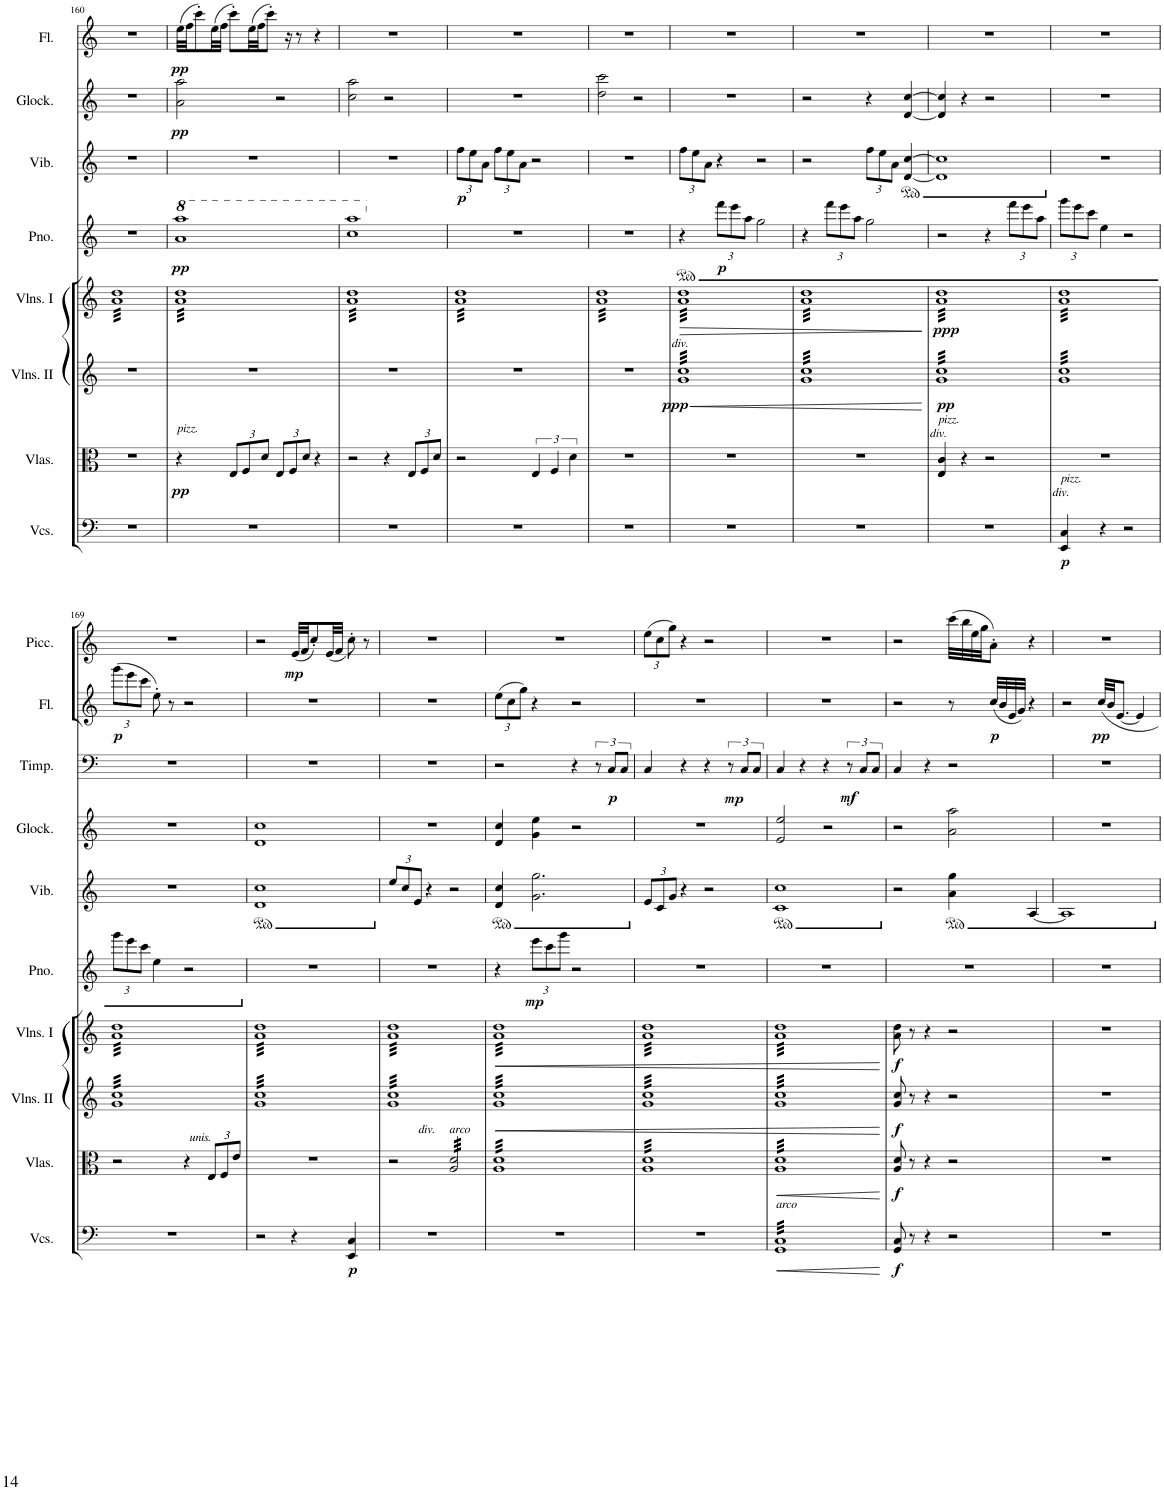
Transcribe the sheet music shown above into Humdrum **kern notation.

**kern	**dynam	**kern	**dynam	**kern	**dynam	**kern	**dynam	**kern	**dynam	**kern	**dynam	**kern	**dynam	**kern	**dynam	**kern	**dynam	**kern	**dynam
*part10	*part10	*part9	*part9	*part8	*part8	*part7	*part7	*part6	*part6	*part5	*part5	*part4	*part4	*part3	*part3	*part2	*part2	*part1	*part1
*staff10	*staff10	*staff9	*staff9	*staff8	*staff8	*staff7	*staff7	*staff6	*staff6	*staff5	*staff5	*staff4	*staff4	*staff3	*staff3	*staff2	*staff2	*staff1	*staff1
*I"Cellos	*	*I"Violas	*	*I"Violins II	*	*I"Violins I	*	*I"Piano	*	*I"Vibraphone	*	*I"Glockenspiel	*	*I"Timpani	*	*I"2 Flute	*	*I"Piccolo	*
*	*	*I'Vlas.	*	*I'Vlns. II	*	*I'Vlns. I	*	*I'Pno.	*	*I'Vib.	*	*I'Glock.	*	*I'Timp.	*	*I'Fl.	*	*I'Picc.	*
!!LO:PB:g=z
*clefF4	*	*clefC3	*	*clefG2	*	*clefG2	*	*clefG2	*	*clefG2	*	*clefG2	*	*clefF4	*	*clefG2	*	*clefG2	*
*	*	*	*	*	*	*	*	*	*	*	*	*Trd-14c-24	*	*	*	*	*	*Trd-7c-12	*
*k[]	*	*k[]	*	*k[]	*	*k[]	*	*k[]	*	*k[]	*	*k[]	*	*k[]	*	*k[]	*	*k[]	*
*M4/4	*	*M4/4	*	*M4/4	*	*M4/4	*	*M4/4	*	*M4/4	*	*M4/4	*	*M4/4	*	*M4/4	*	*M4/4	*
=160	=160	=160	=160	=160	=160	=160	=160	=160	=160	=160	=160	=160	=160	=160	=160	=160	=160	=160	=160
*	*	*	*	*	*	*tremolo	*	*	*	*	*	*	*	*	*	*	*	*	*
1r	.	1r	.	1r	.	32a 32ddLLL	.	1r	.	1r	.	1r	.	1r	.	1r	.	1r	.
.	.	.	.	.	.	32a 32dd	.	.	.	.	.	.	.	.	.	.	.	.	.
.	.	.	.	.	.	32a 32dd	.	.	.	.	.	.	.	.	.	.	.	.	.
.	.	.	.	.	.	32a 32dd	.	.	.	.	.	.	.	.	.	.	.	.	.
.	.	.	.	.	.	32a 32dd	.	.	.	.	.	.	.	.	.	.	.	.	.
.	.	.	.	.	.	32a 32dd	.	.	.	.	.	.	.	.	.	.	.	.	.
.	.	.	.	.	.	32a 32dd	.	.	.	.	.	.	.	.	.	.	.	.	.
.	.	.	.	.	.	32a 32dd	.	.	.	.	.	.	.	.	.	.	.	.	.
.	.	.	.	.	.	32a 32dd	.	.	.	.	.	.	.	.	.	.	.	.	.
.	.	.	.	.	.	32a 32dd	.	.	.	.	.	.	.	.	.	.	.	.	.
.	.	.	.	.	.	32a 32dd	.	.	.	.	.	.	.	.	.	.	.	.	.
.	.	.	.	.	.	32a 32dd	.	.	.	.	.	.	.	.	.	.	.	.	.
.	.	.	.	.	.	32a 32dd	.	.	.	.	.	.	.	.	.	.	.	.	.
.	.	.	.	.	.	32a 32dd	.	.	.	.	.	.	.	.	.	.	.	.	.
.	.	.	.	.	.	32a 32dd	.	.	.	.	.	.	.	.	.	.	.	.	.
.	.	.	.	.	.	32a 32dd	.	.	.	.	.	.	.	.	.	.	.	.	.
.	.	.	.	.	.	32a 32dd	.	.	.	.	.	.	.	.	.	.	.	.	.
.	.	.	.	.	.	32a 32dd	.	.	.	.	.	.	.	.	.	.	.	.	.
.	.	.	.	.	.	32a 32dd	.	.	.	.	.	.	.	.	.	.	.	.	.
.	.	.	.	.	.	32a 32dd	.	.	.	.	.	.	.	.	.	.	.	.	.
.	.	.	.	.	.	32a 32dd	.	.	.	.	.	.	.	.	.	.	.	.	.
.	.	.	.	.	.	32a 32dd	.	.	.	.	.	.	.	.	.	.	.	.	.
.	.	.	.	.	.	32a 32dd	.	.	.	.	.	.	.	.	.	.	.	.	.
.	.	.	.	.	.	32a 32dd	.	.	.	.	.	.	.	.	.	.	.	.	.
.	.	.	.	.	.	32a 32dd	.	.	.	.	.	.	.	.	.	.	.	.	.
.	.	.	.	.	.	32a 32dd	.	.	.	.	.	.	.	.	.	.	.	.	.
.	.	.	.	.	.	32a 32dd	.	.	.	.	.	.	.	.	.	.	.	.	.
.	.	.	.	.	.	32a 32dd	.	.	.	.	.	.	.	.	.	.	.	.	.
.	.	.	.	.	.	32a 32dd	.	.	.	.	.	.	.	.	.	.	.	.	.
.	.	.	.	.	.	32a 32dd	.	.	.	.	.	.	.	.	.	.	.	.	.
.	.	.	.	.	.	32a 32dd	.	.	.	.	.	.	.	.	.	.	.	.	.
.	.	.	.	.	.	32a 32ddJJJ	.	.	.	.	.	.	.	.	.	.	.	.	.
=161	=161	=161	=161	=161	=161	=161	=161	=161	=161	=161	=161	=161	=161	=161	=161	=161	=161	=161	=161
*	*	*	*	*	*	*	*	*8va	*	*	*	*	*	*	*	*	*	*	*
!	!	!LO:TX:a:i:t=pizz.	!	!	!	!	!	!	!	!	!	!	!	!	!	!	!	!	!
!	!	!	!LO:DY:b	!	!	!	!	!	!LO:DY:b	!	!	!	!LO:DY:b	!	!	!	!LO:DY:b	!	!
1r	.	4r	pp	1r	.	32a 32ddLLL	.	1aa 1aaa	pp	1r	.	2a\ 2aa\	pp	1r	.	(32ee\LLL	pp	1r	.
.	.	.	.	.	.	32a 32dd	.	.	.	.	.	.	.	.	.	32ff\JJ	.	.	.
.	.	.	.	.	.	32a 32dd	.	.	.	.	.	.	.	.	.	8ccc'\)	.	.	.
.	.	.	.	.	.	32a 32dd	.	.	.	.	.	.	.	.	.	.	.	.	.
.	.	.	.	.	.	32a 32dd	.	.	.	.	.	.	.	.	.	.	.	.	.
.	.	.	.	.	.	32a 32dd	.	.	.	.	.	.	.	.	.	.	.	.	.
.	.	.	.	.	.	32a 32dd	.	.	.	.	.	.	.	.	.	(32ee\LL	.	.	.
.	.	.	.	.	.	32a 32dd	.	.	.	.	.	.	.	.	.	32ff\JJJ	.	.	.
*	*	*Xbrackettup	*	*	*	*	*	*	*	*	*	*	*	*	*	*	*	*	*
.	.	12E/L	.	.	.	32a 32dd	.	.	.	.	.	.	.	.	.	8ccc'\L)	.	.	.
.	.	.	.	.	.	32a 32dd	.	.	.	.	.	.	.	.	.	.	.	.	.
.	.	.	.	.	.	32a 32dd	.	.	.	.	.	.	.	.	.	.	.	.	.
.	.	12F/	.	.	.	.	.	.	.	.	.	.	.	.	.	.	.	.	.
.	.	.	.	.	.	32a 32dd	.	.	.	.	.	.	.	.	.	.	.	.	.
.	.	.	.	.	.	32a 32dd	.	.	.	.	.	.	.	.	.	(32ee\LL	.	.	.
.	.	.	.	.	.	32a 32dd	.	.	.	.	.	.	.	.	.	32ff\JJ	.	.	.
.	.	12d/J	.	.	.	.	.	.	.	.	.	.	.	.	.	.	.	.	.
.	.	.	.	.	.	32a 32dd	.	.	.	.	.	.	.	.	.	8ccc'\J)	.	.	.
.	.	.	.	.	.	32a 32dd	.	.	.	.	.	.	.	.	.	.	.	.	.
.	.	12E/L	.	.	.	32a 32dd	.	.	.	.	.	2r	.	.	.	.	.	.	.
.	.	.	.	.	.	32a 32dd	.	.	.	.	.	.	.	.	.	.	.	.	.
.	.	.	.	.	.	32a 32dd	.	.	.	.	.	.	.	.	.	16r	.	.	.
.	.	12F/	.	.	.	.	.	.	.	.	.	.	.	.	.	.	.	.	.
.	.	.	.	.	.	32a 32dd	.	.	.	.	.	.	.	.	.	.	.	.	.
.	.	.	.	.	.	32a 32dd	.	.	.	.	.	.	.	.	.	8r	.	.	.
.	.	.	.	.	.	32a 32dd	.	.	.	.	.	.	.	.	.	.	.	.	.
.	.	12d/J	.	.	.	.	.	.	.	.	.	.	.	.	.	.	.	.	.
.	.	.	.	.	.	32a 32dd	.	.	.	.	.	.	.	.	.	.	.	.	.
.	.	.	.	.	.	32a 32dd	.	.	.	.	.	.	.	.	.	.	.	.	.
.	.	4r	.	.	.	32a 32dd	.	.	.	.	.	.	.	.	.	4r	.	.	.
.	.	.	.	.	.	32a 32dd	.	.	.	.	.	.	.	.	.	.	.	.	.
.	.	.	.	.	.	32a 32dd	.	.	.	.	.	.	.	.	.	.	.	.	.
.	.	.	.	.	.	32a 32dd	.	.	.	.	.	.	.	.	.	.	.	.	.
.	.	.	.	.	.	32a 32dd	.	.	.	.	.	.	.	.	.	.	.	.	.
.	.	.	.	.	.	32a 32dd	.	.	.	.	.	.	.	.	.	.	.	.	.
.	.	.	.	.	.	32a 32dd	.	.	.	.	.	.	.	.	.	.	.	.	.
.	.	.	.	.	.	32a 32ddJJJ	.	.	.	.	.	.	.	.	.	.	.	.	.
=162	=162	=162	=162	=162	=162	=162	=162	=162	=162	=162	=162	=162	=162	=162	=162	=162	=162	=162	=162
1r	.	2r	.	1r	.	32a 32ddLLL	.	1ccc 1aaa	.	1r	.	2cc\ 2aa\	.	1r	.	1r	.	1r	.
.	.	.	.	.	.	32a 32dd	.	.	.	.	.	.	.	.	.	.	.	.	.
.	.	.	.	.	.	32a 32dd	.	.	.	.	.	.	.	.	.	.	.	.	.
.	.	.	.	.	.	32a 32dd	.	.	.	.	.	.	.	.	.	.	.	.	.
.	.	.	.	.	.	32a 32dd	.	.	.	.	.	.	.	.	.	.	.	.	.
.	.	.	.	.	.	32a 32dd	.	.	.	.	.	.	.	.	.	.	.	.	.
.	.	.	.	.	.	32a 32dd	.	.	.	.	.	.	.	.	.	.	.	.	.
.	.	.	.	.	.	32a 32dd	.	.	.	.	.	.	.	.	.	.	.	.	.
.	.	.	.	.	.	32a 32dd	.	.	.	.	.	.	.	.	.	.	.	.	.
.	.	.	.	.	.	32a 32dd	.	.	.	.	.	.	.	.	.	.	.	.	.
.	.	.	.	.	.	32a 32dd	.	.	.	.	.	.	.	.	.	.	.	.	.
.	.	.	.	.	.	32a 32dd	.	.	.	.	.	.	.	.	.	.	.	.	.
.	.	.	.	.	.	32a 32dd	.	.	.	.	.	.	.	.	.	.	.	.	.
.	.	.	.	.	.	32a 32dd	.	.	.	.	.	.	.	.	.	.	.	.	.
.	.	.	.	.	.	32a 32dd	.	.	.	.	.	.	.	.	.	.	.	.	.
.	.	.	.	.	.	32a 32dd	.	.	.	.	.	.	.	.	.	.	.	.	.
.	.	4r	.	.	.	32a 32dd	.	.	.	.	.	2r	.	.	.	.	.	.	.
.	.	.	.	.	.	32a 32dd	.	.	.	.	.	.	.	.	.	.	.	.	.
.	.	.	.	.	.	32a 32dd	.	.	.	.	.	.	.	.	.	.	.	.	.
.	.	.	.	.	.	32a 32dd	.	.	.	.	.	.	.	.	.	.	.	.	.
.	.	.	.	.	.	32a 32dd	.	.	.	.	.	.	.	.	.	.	.	.	.
.	.	.	.	.	.	32a 32dd	.	.	.	.	.	.	.	.	.	.	.	.	.
.	.	.	.	.	.	32a 32dd	.	.	.	.	.	.	.	.	.	.	.	.	.
.	.	.	.	.	.	32a 32dd	.	.	.	.	.	.	.	.	.	.	.	.	.
.	.	12E/L	.	.	.	32a 32dd	.	.	.	.	.	.	.	.	.	.	.	.	.
.	.	.	.	.	.	32a 32dd	.	.	.	.	.	.	.	.	.	.	.	.	.
.	.	.	.	.	.	32a 32dd	.	.	.	.	.	.	.	.	.	.	.	.	.
.	.	12F/	.	.	.	.	.	.	.	.	.	.	.	.	.	.	.	.	.
.	.	.	.	.	.	32a 32dd	.	.	.	.	.	.	.	.	.	.	.	.	.
.	.	.	.	.	.	32a 32dd	.	.	.	.	.	.	.	.	.	.	.	.	.
.	.	.	.	.	.	32a 32dd	.	.	.	.	.	.	.	.	.	.	.	.	.
.	.	12d/J	.	.	.	.	.	.	.	.	.	.	.	.	.	.	.	.	.
.	.	.	.	.	.	32a 32dd	.	.	.	.	.	.	.	.	.	.	.	.	.
.	.	.	.	.	.	32a 32ddJJJ	.	.	.	.	.	.	.	.	.	.	.	.	.
=163	=163	=163	=163	=163	=163	=163	=163	=163	=163	=163	=163	=163	=163	=163	=163	=163	=163	=163	=163
*	*	*	*	*	*	*	*	*X8va	*	*	*	*	*	*	*	*	*	*	*
*	*	*	*	*	*	*	*	*	*	*Xbrackettup	*	*	*	*	*	*	*	*	*
!	!	!	!	!	!	!	!	!	!	!	!LO:DY:b	!	!	!	!	!	!	!	!
1r	.	2r	.	1r	.	32a 32ddLLL	.	1r	.	12ff\L	p	1r	.	1r	.	1r	.	1r	.
.	.	.	.	.	.	32a 32dd	.	.	.	.	.	.	.	.	.	.	.	.	.
.	.	.	.	.	.	32a 32dd	.	.	.	.	.	.	.	.	.	.	.	.	.
.	.	.	.	.	.	.	.	.	.	12ee\	.	.	.	.	.	.	.	.	.
.	.	.	.	.	.	32a 32dd	.	.	.	.	.	.	.	.	.	.	.	.	.
.	.	.	.	.	.	32a 32dd	.	.	.	.	.	.	.	.	.	.	.	.	.
.	.	.	.	.	.	32a 32dd	.	.	.	.	.	.	.	.	.	.	.	.	.
.	.	.	.	.	.	.	.	.	.	12a\J	.	.	.	.	.	.	.	.	.
.	.	.	.	.	.	32a 32dd	.	.	.	.	.	.	.	.	.	.	.	.	.
.	.	.	.	.	.	32a 32dd	.	.	.	.	.	.	.	.	.	.	.	.	.
.	.	.	.	.	.	32a 32dd	.	.	.	12ff\L	.	.	.	.	.	.	.	.	.
.	.	.	.	.	.	32a 32dd	.	.	.	.	.	.	.	.	.	.	.	.	.
.	.	.	.	.	.	32a 32dd	.	.	.	.	.	.	.	.	.	.	.	.	.
.	.	.	.	.	.	.	.	.	.	12ee\	.	.	.	.	.	.	.	.	.
.	.	.	.	.	.	32a 32dd	.	.	.	.	.	.	.	.	.	.	.	.	.
.	.	.	.	.	.	32a 32dd	.	.	.	.	.	.	.	.	.	.	.	.	.
.	.	.	.	.	.	32a 32dd	.	.	.	.	.	.	.	.	.	.	.	.	.
.	.	.	.	.	.	.	.	.	.	12a\J	.	.	.	.	.	.	.	.	.
.	.	.	.	.	.	32a 32dd	.	.	.	.	.	.	.	.	.	.	.	.	.
.	.	.	.	.	.	32a 32dd	.	.	.	.	.	.	.	.	.	.	.	.	.
*	*	*brackettup	*	*	*	*	*	*	*	*	*	*	*	*	*	*	*	*	*
.	.	6E/	.	.	.	32a 32dd	.	.	.	2r	.	.	.	.	.	.	.	.	.
.	.	.	.	.	.	32a 32dd	.	.	.	.	.	.	.	.	.	.	.	.	.
.	.	.	.	.	.	32a 32dd	.	.	.	.	.	.	.	.	.	.	.	.	.
.	.	.	.	.	.	32a 32dd	.	.	.	.	.	.	.	.	.	.	.	.	.
.	.	.	.	.	.	32a 32dd	.	.	.	.	.	.	.	.	.	.	.	.	.
.	.	.	.	.	.	32a 32dd	.	.	.	.	.	.	.	.	.	.	.	.	.
.	.	6F/	.	.	.	.	.	.	.	.	.	.	.	.	.	.	.	.	.
.	.	.	.	.	.	32a 32dd	.	.	.	.	.	.	.	.	.	.	.	.	.
.	.	.	.	.	.	32a 32dd	.	.	.	.	.	.	.	.	.	.	.	.	.
.	.	.	.	.	.	32a 32dd	.	.	.	.	.	.	.	.	.	.	.	.	.
.	.	.	.	.	.	32a 32dd	.	.	.	.	.	.	.	.	.	.	.	.	.
.	.	.	.	.	.	32a 32dd	.	.	.	.	.	.	.	.	.	.	.	.	.
.	.	6d\	.	.	.	.	.	.	.	.	.	.	.	.	.	.	.	.	.
.	.	.	.	.	.	32a 32dd	.	.	.	.	.	.	.	.	.	.	.	.	.
.	.	.	.	.	.	32a 32dd	.	.	.	.	.	.	.	.	.	.	.	.	.
.	.	.	.	.	.	32a 32dd	.	.	.	.	.	.	.	.	.	.	.	.	.
.	.	.	.	.	.	32a 32dd	.	.	.	.	.	.	.	.	.	.	.	.	.
.	.	.	.	.	.	32a 32ddJJJ	.	.	.	.	.	.	.	.	.	.	.	.	.
=164	=164	=164	=164	=164	=164	=164	=164	=164	=164	=164	=164	=164	=164	=164	=164	=164	=164	=164	=164
1r	.	1r	.	1r	.	32a 32ddLLL	.	1r	.	1r	.	2dd\ 2ccc\	.	1r	.	1r	.	1r	.
.	.	.	.	.	.	32a 32dd	.	.	.	.	.	.	.	.	.	.	.	.	.
.	.	.	.	.	.	32a 32dd	.	.	.	.	.	.	.	.	.	.	.	.	.
.	.	.	.	.	.	32a 32dd	.	.	.	.	.	.	.	.	.	.	.	.	.
.	.	.	.	.	.	32a 32dd	.	.	.	.	.	.	.	.	.	.	.	.	.
.	.	.	.	.	.	32a 32dd	.	.	.	.	.	.	.	.	.	.	.	.	.
.	.	.	.	.	.	32a 32dd	.	.	.	.	.	.	.	.	.	.	.	.	.
.	.	.	.	.	.	32a 32dd	.	.	.	.	.	.	.	.	.	.	.	.	.
.	.	.	.	.	.	32a 32dd	.	.	.	.	.	.	.	.	.	.	.	.	.
.	.	.	.	.	.	32a 32dd	.	.	.	.	.	.	.	.	.	.	.	.	.
.	.	.	.	.	.	32a 32dd	.	.	.	.	.	.	.	.	.	.	.	.	.
.	.	.	.	.	.	32a 32dd	.	.	.	.	.	.	.	.	.	.	.	.	.
.	.	.	.	.	.	32a 32dd	.	.	.	.	.	.	.	.	.	.	.	.	.
.	.	.	.	.	.	32a 32dd	.	.	.	.	.	.	.	.	.	.	.	.	.
.	.	.	.	.	.	32a 32dd	.	.	.	.	.	.	.	.	.	.	.	.	.
.	.	.	.	.	.	32a 32dd	.	.	.	.	.	.	.	.	.	.	.	.	.
.	.	.	.	.	.	32a 32dd	.	.	.	.	.	2r	.	.	.	.	.	.	.
.	.	.	.	.	.	32a 32dd	.	.	.	.	.	.	.	.	.	.	.	.	.
.	.	.	.	.	.	32a 32dd	.	.	.	.	.	.	.	.	.	.	.	.	.
.	.	.	.	.	.	32a 32dd	.	.	.	.	.	.	.	.	.	.	.	.	.
.	.	.	.	.	.	32a 32dd	.	.	.	.	.	.	.	.	.	.	.	.	.
.	.	.	.	.	.	32a 32dd	.	.	.	.	.	.	.	.	.	.	.	.	.
.	.	.	.	.	.	32a 32dd	.	.	.	.	.	.	.	.	.	.	.	.	.
.	.	.	.	.	.	32a 32dd	.	.	.	.	.	.	.	.	.	.	.	.	.
.	.	.	.	.	.	32a 32dd	.	.	.	.	.	.	.	.	.	.	.	.	.
.	.	.	.	.	.	32a 32dd	.	.	.	.	.	.	.	.	.	.	.	.	.
.	.	.	.	.	.	32a 32dd	.	.	.	.	.	.	.	.	.	.	.	.	.
.	.	.	.	.	.	32a 32dd	.	.	.	.	.	.	.	.	.	.	.	.	.
.	.	.	.	.	.	32a 32dd	.	.	.	.	.	.	.	.	.	.	.	.	.
.	.	.	.	.	.	32a 32dd	.	.	.	.	.	.	.	.	.	.	.	.	.
.	.	.	.	.	.	32a 32dd	.	.	.	.	.	.	.	.	.	.	.	.	.
.	.	.	.	.	.	32a 32ddJJJ	.	.	.	.	.	.	.	.	.	.	.	.	.
=165	=165	=165	=165	=165	=165	=165	=165	=165	=165	=165	=165	=165	=165	=165	=165	=165	=165	=165	=165
!	!	!	!	!	!LO:HP:b	!	!LO:HP:b	!	!	!	!	!	!	!	!	!	!	!	!
*	*	*	*	*	*	*	*	*ped	*	*	*	*	*	*	*	*	*	*	*
!	!	!	!	!LO:TX:a:i:t=div.	!	!	!	!	!	!	!	!	!	!	!	!	!	!	!
!	!	!	!	!	!LO:DY:n=1:b	!	!	!	!	!	!	!	!	!	!	!	!	!	!
*	*	*	*	*tremolo	*	*	*	*	*	*	*	*	*	*	*	*	*	*	*
1r	.	1r	.	32g 32ccLLL	< ppp	32a 32ddLLL	>	4r	.	12ff\L	.	1r	.	1r	.	1r	.	1r	.
.	.	.	.	32g 32cc	.	32a 32dd	.	.	.	.	.	.	.	.	.	.	.	.	.
.	.	.	.	32g 32cc	.	32a 32dd	.	.	.	.	.	.	.	.	.	.	.	.	.
.	.	.	.	.	.	.	.	.	.	12ee\	.	.	.	.	.	.	.	.	.
.	.	.	.	32g 32cc	.	32a 32dd	.	.	.	.	.	.	.	.	.	.	.	.	.
.	.	.	.	32g 32cc	.	32a 32dd	.	.	.	.	.	.	.	.	.	.	.	.	.
.	.	.	.	32g 32cc	.	32a 32dd	.	.	.	.	.	.	.	.	.	.	.	.	.
.	.	.	.	.	.	.	.	.	.	12a\J	.	.	.	.	.	.	.	.	.
.	.	.	.	32g 32cc	.	32a 32dd	.	.	.	.	.	.	.	.	.	.	.	.	.
.	.	.	.	32g 32cc	.	32a 32dd	.	.	.	.	.	.	.	.	.	.	.	.	.
*	*	*	*	*	*	*	*	*Xbrackettup	*	*	*	*	*	*	*	*	*	*	*
!	!	!	!	!	!	!	!	!	!LO:DY:b	!	!	!	!	!	!	!	!	!	!
.	.	.	.	32g 32cc	.	32a 32dd	.	12fff\L	p	4r	.	.	.	.	.	.	.	.	.
.	.	.	.	32g 32cc	.	32a 32dd	.	.	.	.	.	.	.	.	.	.	.	.	.
.	.	.	.	32g 32cc	.	32a 32dd	.	.	.	.	.	.	.	.	.	.	.	.	.
.	.	.	.	.	.	.	.	12eee\	.	.	.	.	.	.	.	.	.	.	.
.	.	.	.	32g 32cc	.	32a 32dd	.	.	.	.	.	.	.	.	.	.	.	.	.
.	.	.	.	32g 32cc	.	32a 32dd	.	.	.	.	.	.	.	.	.	.	.	.	.
.	.	.	.	32g 32cc	.	32a 32dd	.	.	.	.	.	.	.	.	.	.	.	.	.
.	.	.	.	.	.	.	.	12aa\J	.	.	.	.	.	.	.	.	.	.	.
.	.	.	.	32g 32cc	.	32a 32dd	.	.	.	.	.	.	.	.	.	.	.	.	.
.	.	.	.	32g 32cc	.	32a 32dd	.	.	.	.	.	.	.	.	.	.	.	.	.
.	.	.	.	32g 32cc	.	32a 32dd	.	2gg\	.	2r	.	.	.	.	.	.	.	.	.
.	.	.	.	32g 32cc	.	32a 32dd	.	.	.	.	.	.	.	.	.	.	.	.	.
.	.	.	.	32g 32cc	.	32a 32dd	.	.	.	.	.	.	.	.	.	.	.	.	.
.	.	.	.	32g 32cc	.	32a 32dd	.	.	.	.	.	.	.	.	.	.	.	.	.
.	.	.	.	32g 32cc	.	32a 32dd	.	.	.	.	.	.	.	.	.	.	.	.	.
.	.	.	.	32g 32cc	.	32a 32dd	.	.	.	.	.	.	.	.	.	.	.	.	.
.	.	.	.	32g 32cc	.	32a 32dd	.	.	.	.	.	.	.	.	.	.	.	.	.
.	.	.	.	32g 32cc	.	32a 32dd	.	.	.	.	.	.	.	.	.	.	.	.	.
.	.	.	.	32g 32cc	.	32a 32dd	.	.	.	.	.	.	.	.	.	.	.	.	.
.	.	.	.	32g 32cc	.	32a 32dd	.	.	.	.	.	.	.	.	.	.	.	.	.
.	.	.	.	32g 32cc	.	32a 32dd	.	.	.	.	.	.	.	.	.	.	.	.	.
.	.	.	.	32g 32cc	.	32a 32dd	.	.	.	.	.	.	.	.	.	.	.	.	.
.	.	.	.	32g 32cc	.	32a 32dd	.	.	.	.	.	.	.	.	.	.	.	.	.
.	.	.	.	32g 32cc	.	32a 32dd	.	.	.	.	.	.	.	.	.	.	.	.	.
.	.	.	.	32g 32cc	.	32a 32dd	.	.	.	.	.	.	.	.	.	.	.	.	.
.	.	.	.	32g 32ccJJJ	.	32a 32ddJJJ	.	.	.	.	.	.	.	.	.	.	.	.	.
=166	=166	=166	=166	=166	=166	=166	=166	=166	=166	=166	=166	=166	=166	=166	=166	=166	=166	=166	=166
1r	.	1r	.	32g 32ccLLL	.	32a 32ddLLL	.	4r	.	2r	.	2r	.	1r	.	1r	.	1r	.
.	.	.	.	32g 32cc	.	32a 32dd	.	.	.	.	.	.	.	.	.	.	.	.	.
.	.	.	.	32g 32cc	.	32a 32dd	.	.	.	.	.	.	.	.	.	.	.	.	.
.	.	.	.	32g 32cc	.	32a 32dd	.	.	.	.	.	.	.	.	.	.	.	.	.
.	.	.	.	32g 32cc	.	32a 32dd	.	.	.	.	.	.	.	.	.	.	.	.	.
.	.	.	.	32g 32cc	.	32a 32dd	.	.	.	.	.	.	.	.	.	.	.	.	.
.	.	.	.	32g 32cc	.	32a 32dd	.	.	.	.	.	.	.	.	.	.	.	.	.
.	.	.	.	32g 32cc	.	32a 32dd	.	.	.	.	.	.	.	.	.	.	.	.	.
.	.	.	.	32g 32cc	.	32a 32dd	.	12fff\L	.	.	.	.	.	.	.	.	.	.	.
.	.	.	.	32g 32cc	.	32a 32dd	.	.	.	.	.	.	.	.	.	.	.	.	.
.	.	.	.	32g 32cc	.	32a 32dd	.	.	.	.	.	.	.	.	.	.	.	.	.
.	.	.	.	.	.	.	.	12eee\	.	.	.	.	.	.	.	.	.	.	.
.	.	.	.	32g 32cc	.	32a 32dd	.	.	.	.	.	.	.	.	.	.	.	.	.
.	.	.	.	32g 32cc	.	32a 32dd	.	.	.	.	.	.	.	.	.	.	.	.	.
.	.	.	.	32g 32cc	.	32a 32dd	.	.	.	.	.	.	.	.	.	.	.	.	.
.	.	.	.	.	.	.	.	12aa\J	.	.	.	.	.	.	.	.	.	.	.
.	.	.	.	32g 32cc	.	32a 32dd	.	.	.	.	.	.	.	.	.	.	.	.	.
.	.	.	.	32g 32cc	.	32a 32dd	.	.	.	.	.	.	.	.	.	.	.	.	.
.	.	.	.	32g 32cc	.	32a 32dd	.	2gg\	.	12ff\L	.	4r	.	.	.	.	.	.	.
.	.	.	.	32g 32cc	.	32a 32dd	.	.	.	.	.	.	.	.	.	.	.	.	.
.	.	.	.	32g 32cc	.	32a 32dd	.	.	.	.	.	.	.	.	.	.	.	.	.
.	.	.	.	.	.	.	.	.	.	12ee\	.	.	.	.	.	.	.	.	.
.	.	.	.	32g 32cc	.	32a 32dd	.	.	.	.	.	.	.	.	.	.	.	.	.
.	.	.	.	32g 32cc	.	32a 32dd	.	.	.	.	.	.	.	.	.	.	.	.	.
.	.	.	.	32g 32cc	.	32a 32dd	.	.	.	.	.	.	.	.	.	.	.	.	.
.	.	.	.	.	.	.	.	.	.	12a\J	.	.	.	.	.	.	.	.	.
.	.	.	.	32g 32cc	.	32a 32dd	.	.	.	.	.	.	.	.	.	.	.	.	.
.	.	.	.	32g 32cc	.	32a 32dd	.	.	.	.	.	.	.	.	.	.	.	.	.
*	*	*	*	*	*	*	*	*	*	*ped	*	*	*	*	*	*	*	*	*
.	.	.	.	32g 32cc	.	32a 32dd	.	.	.	[4d/ [4cc/	.	[4d/ [4cc/	.	.	.	.	.	.	.
.	.	.	.	32g 32cc	.	32a 32dd	.	.	.	.	.	.	.	.	.	.	.	.	.
.	.	.	.	32g 32cc	.	32a 32dd	.	.	.	.	.	.	.	.	.	.	.	.	.
.	.	.	.	32g 32cc	.	32a 32dd	.	.	.	.	.	.	.	.	.	.	.	.	.
.	.	.	.	32g 32cc	.	32a 32dd	.	.	.	.	.	.	.	.	.	.	.	.	.
.	.	.	.	32g 32cc	.	32a 32dd	.	.	.	.	.	.	.	.	.	.	.	.	.
.	.	.	.	32g 32cc	.	32a 32dd	.	.	.	.	.	.	.	.	.	.	.	.	.
.	.	.	.	32g 32ccJJJ	.	32a 32ddJJJ	.	.	.	.	.	.	.	.	.	.	.	.	.
.	.	.	.	.	[	.	]	.	.	.	.	.	.	.	.	.	.	.	.
=167	=167	=167	=167	=167	=167	=167	=167	=167	=167	=167	=167	=167	=167	=167	=167	=167	=167	=167	=167
!	!	!LO:TX:a:i:t=div.	!	!	!	!	!	!	!	!	!	!	!	!	!	!	!	!	!
!	!	!LO:TX:a:i:t=pizz.	!	!	!	!	!	!	!	!	!	!	!	!	!	!	!	!	!
!	!	!	!	!	!LO:DY:b	!	!LO:DY:b	!	!	!	!	!	!	!	!	!	!	!	!
1r	.	4E/ 4c/	.	32g 32ccLLL	pp	32a 32ddLLL	ppp	2r	.	1d] 1cc]	.	4d/] 4cc/]	.	1r	.	1r	.	1r	.
.	.	.	.	32g 32cc	.	32a 32dd	.	.	.	.	.	.	.	.	.	.	.	.	.
.	.	.	.	32g 32cc	.	32a 32dd	.	.	.	.	.	.	.	.	.	.	.	.	.
.	.	.	.	32g 32cc	.	32a 32dd	.	.	.	.	.	.	.	.	.	.	.	.	.
.	.	.	.	32g 32cc	.	32a 32dd	.	.	.	.	.	.	.	.	.	.	.	.	.
.	.	.	.	32g 32cc	.	32a 32dd	.	.	.	.	.	.	.	.	.	.	.	.	.
.	.	.	.	32g 32cc	.	32a 32dd	.	.	.	.	.	.	.	.	.	.	.	.	.
.	.	.	.	32g 32cc	.	32a 32dd	.	.	.	.	.	.	.	.	.	.	.	.	.
.	.	4r	.	32g 32cc	.	32a 32dd	.	.	.	.	.	4r	.	.	.	.	.	.	.
.	.	.	.	32g 32cc	.	32a 32dd	.	.	.	.	.	.	.	.	.	.	.	.	.
.	.	.	.	32g 32cc	.	32a 32dd	.	.	.	.	.	.	.	.	.	.	.	.	.
.	.	.	.	32g 32cc	.	32a 32dd	.	.	.	.	.	.	.	.	.	.	.	.	.
.	.	.	.	32g 32cc	.	32a 32dd	.	.	.	.	.	.	.	.	.	.	.	.	.
.	.	.	.	32g 32cc	.	32a 32dd	.	.	.	.	.	.	.	.	.	.	.	.	.
.	.	.	.	32g 32cc	.	32a 32dd	.	.	.	.	.	.	.	.	.	.	.	.	.
.	.	.	.	32g 32cc	.	32a 32dd	.	.	.	.	.	.	.	.	.	.	.	.	.
.	.	2r	.	32g 32cc	.	32a 32dd	.	4r	.	.	.	2r	.	.	.	.	.	.	.
.	.	.	.	32g 32cc	.	32a 32dd	.	.	.	.	.	.	.	.	.	.	.	.	.
.	.	.	.	32g 32cc	.	32a 32dd	.	.	.	.	.	.	.	.	.	.	.	.	.
.	.	.	.	32g 32cc	.	32a 32dd	.	.	.	.	.	.	.	.	.	.	.	.	.
.	.	.	.	32g 32cc	.	32a 32dd	.	.	.	.	.	.	.	.	.	.	.	.	.
.	.	.	.	32g 32cc	.	32a 32dd	.	.	.	.	.	.	.	.	.	.	.	.	.
.	.	.	.	32g 32cc	.	32a 32dd	.	.	.	.	.	.	.	.	.	.	.	.	.
.	.	.	.	32g 32cc	.	32a 32dd	.	.	.	.	.	.	.	.	.	.	.	.	.
.	.	.	.	32g 32cc	.	32a 32dd	.	12fff\L	.	.	.	.	.	.	.	.	.	.	.
.	.	.	.	32g 32cc	.	32a 32dd	.	.	.	.	.	.	.	.	.	.	.	.	.
.	.	.	.	32g 32cc	.	32a 32dd	.	.	.	.	.	.	.	.	.	.	.	.	.
.	.	.	.	.	.	.	.	12eee\	.	.	.	.	.	.	.	.	.	.	.
.	.	.	.	32g 32cc	.	32a 32dd	.	.	.	.	.	.	.	.	.	.	.	.	.
.	.	.	.	32g 32cc	.	32a 32dd	.	.	.	.	.	.	.	.	.	.	.	.	.
.	.	.	.	32g 32cc	.	32a 32dd	.	.	.	.	.	.	.	.	.	.	.	.	.
.	.	.	.	.	.	.	.	12aa\J	.	.	.	.	.	.	.	.	.	.	.
.	.	.	.	32g 32cc	.	32a 32dd	.	.	.	.	.	.	.	.	.	.	.	.	.
.	.	.	.	32g 32ccJJJ	.	32a 32ddJJJ	.	.	.	.	.	.	.	.	.	.	.	.	.
=168	=168	=168	=168	=168	=168	=168	=168	=168	=168	=168	=168	=168	=168	=168	=168	=168	=168	=168	=168
*	*	*	*	*	*	*	*	*	*	*Xped	*	*	*	*	*	*	*	*	*
!LO:TX:a:i:t=div.	!	!	!	!	!	!	!	!	!	!	!	!	!	!	!	!	!	!	!
!LO:TX:a:i:t=pizz.	!	!	!	!	!	!	!	!	!	!	!	!	!	!	!	!	!	!	!
!	!LO:DY:b	!	!	!	!	!	!	!	!	!	!	!	!	!	!	!	!	!	!
4EE/ 4C/	p	1r	.	32g 32ccLLL	.	32a 32ddLLL	.	12ggg\L	.	1r	.	1r	.	1r	.	1r	.	1r	.
.	.	.	.	32g 32cc	.	32a 32dd	.	.	.	.	.	.	.	.	.	.	.	.	.
.	.	.	.	32g 32cc	.	32a 32dd	.	.	.	.	.	.	.	.	.	.	.	.	.
.	.	.	.	.	.	.	.	12eee\	.	.	.	.	.	.	.	.	.	.	.
.	.	.	.	32g 32cc	.	32a 32dd	.	.	.	.	.	.	.	.	.	.	.	.	.
.	.	.	.	32g 32cc	.	32a 32dd	.	.	.	.	.	.	.	.	.	.	.	.	.
.	.	.	.	32g 32cc	.	32a 32dd	.	.	.	.	.	.	.	.	.	.	.	.	.
.	.	.	.	.	.	.	.	12ccc\J	.	.	.	.	.	.	.	.	.	.	.
.	.	.	.	32g 32cc	.	32a 32dd	.	.	.	.	.	.	.	.	.	.	.	.	.
.	.	.	.	32g 32cc	.	32a 32dd	.	.	.	.	.	.	.	.	.	.	.	.	.
4r	.	.	.	32g 32cc	.	32a 32dd	.	4ee\	.	.	.	.	.	.	.	.	.	.	.
.	.	.	.	32g 32cc	.	32a 32dd	.	.	.	.	.	.	.	.	.	.	.	.	.
.	.	.	.	32g 32cc	.	32a 32dd	.	.	.	.	.	.	.	.	.	.	.	.	.
.	.	.	.	32g 32cc	.	32a 32dd	.	.	.	.	.	.	.	.	.	.	.	.	.
.	.	.	.	32g 32cc	.	32a 32dd	.	.	.	.	.	.	.	.	.	.	.	.	.
.	.	.	.	32g 32cc	.	32a 32dd	.	.	.	.	.	.	.	.	.	.	.	.	.
.	.	.	.	32g 32cc	.	32a 32dd	.	.	.	.	.	.	.	.	.	.	.	.	.
.	.	.	.	32g 32cc	.	32a 32dd	.	.	.	.	.	.	.	.	.	.	.	.	.
2r	.	.	.	32g 32cc	.	32a 32dd	.	2r	.	.	.	.	.	.	.	.	.	.	.
.	.	.	.	32g 32cc	.	32a 32dd	.	.	.	.	.	.	.	.	.	.	.	.	.
.	.	.	.	32g 32cc	.	32a 32dd	.	.	.	.	.	.	.	.	.	.	.	.	.
.	.	.	.	32g 32cc	.	32a 32dd	.	.	.	.	.	.	.	.	.	.	.	.	.
.	.	.	.	32g 32cc	.	32a 32dd	.	.	.	.	.	.	.	.	.	.	.	.	.
.	.	.	.	32g 32cc	.	32a 32dd	.	.	.	.	.	.	.	.	.	.	.	.	.
.	.	.	.	32g 32cc	.	32a 32dd	.	.	.	.	.	.	.	.	.	.	.	.	.
.	.	.	.	32g 32cc	.	32a 32dd	.	.	.	.	.	.	.	.	.	.	.	.	.
.	.	.	.	32g 32cc	.	32a 32dd	.	.	.	.	.	.	.	.	.	.	.	.	.
.	.	.	.	32g 32cc	.	32a 32dd	.	.	.	.	.	.	.	.	.	.	.	.	.
.	.	.	.	32g 32cc	.	32a 32dd	.	.	.	.	.	.	.	.	.	.	.	.	.
.	.	.	.	32g 32cc	.	32a 32dd	.	.	.	.	.	.	.	.	.	.	.	.	.
.	.	.	.	32g 32cc	.	32a 32dd	.	.	.	.	.	.	.	.	.	.	.	.	.
.	.	.	.	32g 32cc	.	32a 32dd	.	.	.	.	.	.	.	.	.	.	.	.	.
.	.	.	.	32g 32cc	.	32a 32dd	.	.	.	.	.	.	.	.	.	.	.	.	.
.	.	.	.	32g 32ccJJJ	.	32a 32ddJJJ	.	.	.	.	.	.	.	.	.	.	.	.	.
!!LO:LB:g=z
=169	=169	=169	=169	=169	=169	=169	=169	=169	=169	=169	=169	=169	=169	=169	=169	=169	=169	=169	=169
*	*	*	*	*	*	*	*	*	*	*	*	*	*	*	*	*Xbrackettup	*	*	*
!	!	!	!	!	!	!	!	!	!	!	!	!	!	!	!	!	!LO:DY:b	!	!
1r	.	2r	.	32g 32ccLLL	.	32a 32ddLLL	.	12ggg\L	.	1r	.	1r	.	1r	.	(12ggg\L	p	1r	.
.	.	.	.	32g 32cc	.	32a 32dd	.	.	.	.	.	.	.	.	.	.	.	.	.
.	.	.	.	32g 32cc	.	32a 32dd	.	.	.	.	.	.	.	.	.	.	.	.	.
.	.	.	.	.	.	.	.	12eee\	.	.	.	.	.	.	.	12eee\	.	.	.
.	.	.	.	32g 32cc	.	32a 32dd	.	.	.	.	.	.	.	.	.	.	.	.	.
.	.	.	.	32g 32cc	.	32a 32dd	.	.	.	.	.	.	.	.	.	.	.	.	.
.	.	.	.	32g 32cc	.	32a 32dd	.	.	.	.	.	.	.	.	.	.	.	.	.
.	.	.	.	.	.	.	.	12ccc\J	.	.	.	.	.	.	.	12ccc\J	.	.	.
.	.	.	.	32g 32cc	.	32a 32dd	.	.	.	.	.	.	.	.	.	.	.	.	.
.	.	.	.	32g 32cc	.	32a 32dd	.	.	.	.	.	.	.	.	.	.	.	.	.
.	.	.	.	32g 32cc	.	32a 32dd	.	4ee\	.	.	.	.	.	.	.	8ee'\)	.	.	.
.	.	.	.	32g 32cc	.	32a 32dd	.	.	.	.	.	.	.	.	.	.	.	.	.
.	.	.	.	32g 32cc	.	32a 32dd	.	.	.	.	.	.	.	.	.	.	.	.	.
.	.	.	.	32g 32cc	.	32a 32dd	.	.	.	.	.	.	.	.	.	.	.	.	.
.	.	.	.	32g 32cc	.	32a 32dd	.	.	.	.	.	.	.	.	.	8r	.	.	.
.	.	.	.	32g 32cc	.	32a 32dd	.	.	.	.	.	.	.	.	.	.	.	.	.
.	.	.	.	32g 32cc	.	32a 32dd	.	.	.	.	.	.	.	.	.	.	.	.	.
.	.	.	.	32g 32cc	.	32a 32dd	.	.	.	.	.	.	.	.	.	.	.	.	.
.	.	4r	.	32g 32cc	.	32a 32dd	.	2r	.	.	.	.	.	.	.	2r	.	.	.
.	.	.	.	32g 32cc	.	32a 32dd	.	.	.	.	.	.	.	.	.	.	.	.	.
.	.	.	.	32g 32cc	.	32a 32dd	.	.	.	.	.	.	.	.	.	.	.	.	.
.	.	.	.	32g 32cc	.	32a 32dd	.	.	.	.	.	.	.	.	.	.	.	.	.
.	.	.	.	32g 32cc	.	32a 32dd	.	.	.	.	.	.	.	.	.	.	.	.	.
.	.	.	.	32g 32cc	.	32a 32dd	.	.	.	.	.	.	.	.	.	.	.	.	.
.	.	.	.	32g 32cc	.	32a 32dd	.	.	.	.	.	.	.	.	.	.	.	.	.
.	.	.	.	32g 32cc	.	32a 32dd	.	.	.	.	.	.	.	.	.	.	.	.	.
*	*	*Xbrackettup	*	*	*	*	*	*	*	*	*	*	*	*	*	*	*	*	*
!	!	!LO:TX:a:i:t=unis.	!	!	!	!	!	!	!	!	!	!	!	!	!	!	!	!	!
.	.	12E/L	.	32g 32cc	.	32a 32dd	.	.	.	.	.	.	.	.	.	.	.	.	.
.	.	.	.	32g 32cc	.	32a 32dd	.	.	.	.	.	.	.	.	.	.	.	.	.
.	.	.	.	32g 32cc	.	32a 32dd	.	.	.	.	.	.	.	.	.	.	.	.	.
.	.	12F/	.	.	.	.	.	.	.	.	.	.	.	.	.	.	.	.	.
.	.	.	.	32g 32cc	.	32a 32dd	.	.	.	.	.	.	.	.	.	.	.	.	.
.	.	.	.	32g 32cc	.	32a 32dd	.	.	.	.	.	.	.	.	.	.	.	.	.
.	.	.	.	32g 32cc	.	32a 32dd	.	.	.	.	.	.	.	.	.	.	.	.	.
.	.	12e/J	.	.	.	.	.	.	.	.	.	.	.	.	.	.	.	.	.
.	.	.	.	32g 32cc	.	32a 32dd	.	.	.	.	.	.	.	.	.	.	.	.	.
.	.	.	.	32g 32ccJJJ	.	32a 32ddJJJ	.	.	.	.	.	.	.	.	.	.	.	.	.
=170	=170	=170	=170	=170	=170	=170	=170	=170	=170	=170	=170	=170	=170	=170	=170	=170	=170	=170	=170
*	*	*	*	*	*	*	*	*Xped	*	*	*	*	*	*	*	*	*	*	*
*	*	*	*	*	*	*	*	*	*	*ped	*	*	*	*	*	*	*	*	*
2r	.	1r	.	32g 32ccLLL	.	32a 32ddLLL	.	1r	.	1d 1cc	.	1d 1cc	.	1r	.	1r	.	2r	.
.	.	.	.	32g 32cc	.	32a 32dd	.	.	.	.	.	.	.	.	.	.	.	.	.
.	.	.	.	32g 32cc	.	32a 32dd	.	.	.	.	.	.	.	.	.	.	.	.	.
.	.	.	.	32g 32cc	.	32a 32dd	.	.	.	.	.	.	.	.	.	.	.	.	.
.	.	.	.	32g 32cc	.	32a 32dd	.	.	.	.	.	.	.	.	.	.	.	.	.
.	.	.	.	32g 32cc	.	32a 32dd	.	.	.	.	.	.	.	.	.	.	.	.	.
.	.	.	.	32g 32cc	.	32a 32dd	.	.	.	.	.	.	.	.	.	.	.	.	.
.	.	.	.	32g 32cc	.	32a 32dd	.	.	.	.	.	.	.	.	.	.	.	.	.
.	.	.	.	32g 32cc	.	32a 32dd	.	.	.	.	.	.	.	.	.	.	.	.	.
.	.	.	.	32g 32cc	.	32a 32dd	.	.	.	.	.	.	.	.	.	.	.	.	.
.	.	.	.	32g 32cc	.	32a 32dd	.	.	.	.	.	.	.	.	.	.	.	.	.
.	.	.	.	32g 32cc	.	32a 32dd	.	.	.	.	.	.	.	.	.	.	.	.	.
.	.	.	.	32g 32cc	.	32a 32dd	.	.	.	.	.	.	.	.	.	.	.	.	.
.	.	.	.	32g 32cc	.	32a 32dd	.	.	.	.	.	.	.	.	.	.	.	.	.
.	.	.	.	32g 32cc	.	32a 32dd	.	.	.	.	.	.	.	.	.	.	.	.	.
.	.	.	.	32g 32cc	.	32a 32dd	.	.	.	.	.	.	.	.	.	.	.	.	.
!	!	!	!	!	!	!	!	!	!	!	!	!	!	!	!	!	!	!	!LO:DY:b
4r	.	.	.	32g 32cc	.	32a 32dd	.	.	.	.	.	.	.	.	.	.	.	(32e/LLL	mp
.	.	.	.	32g 32cc	.	32a 32dd	.	.	.	.	.	.	.	.	.	.	.	32f/JJ	.
.	.	.	.	32g 32cc	.	32a 32dd	.	.	.	.	.	.	.	.	.	.	.	8cc'/)	.
.	.	.	.	32g 32cc	.	32a 32dd	.	.	.	.	.	.	.	.	.	.	.	.	.
.	.	.	.	32g 32cc	.	32a 32dd	.	.	.	.	.	.	.	.	.	.	.	.	.
.	.	.	.	32g 32cc	.	32a 32dd	.	.	.	.	.	.	.	.	.	.	.	.	.
.	.	.	.	32g 32cc	.	32a 32dd	.	.	.	.	.	.	.	.	.	.	.	(<32e/LL	.
.	.	.	.	32g 32cc	.	32a 32dd	.	.	.	.	.	.	.	.	.	.	.	32f/JJJ	.
!	!LO:DY:b	!	!	!	!	!	!	!	!	!	!	!	!	!	!	!	!	!	!
4EE/ 4C/	p	.	.	32g 32cc	.	32a 32dd	.	.	.	.	.	.	.	.	.	.	.	8cc'\)	.
.	.	.	.	32g 32cc	.	32a 32dd	.	.	.	.	.	.	.	.	.	.	.	.	.
.	.	.	.	32g 32cc	.	32a 32dd	.	.	.	.	.	.	.	.	.	.	.	.	.
.	.	.	.	32g 32cc	.	32a 32dd	.	.	.	.	.	.	.	.	.	.	.	.	.
.	.	.	.	32g 32cc	.	32a 32dd	.	.	.	.	.	.	.	.	.	.	.	8r	.
.	.	.	.	32g 32cc	.	32a 32dd	.	.	.	.	.	.	.	.	.	.	.	.	.
.	.	.	.	32g 32cc	.	32a 32dd	.	.	.	.	.	.	.	.	.	.	.	.	.
.	.	.	.	32g 32ccJJJ	.	32a 32ddJJJ	.	.	.	.	.	.	.	.	.	.	.	.	.
=171	=171	=171	=171	=171	=171	=171	=171	=171	=171	=171	=171	=171	=171	=171	=171	=171	=171	=171	=171
*	*	*	*	*	*	*	*	*	*	*Xped	*	*	*	*	*	*	*	*	*
1r	.	2r	.	32g 32ccLLL	.	32a 32ddLLL	.	1r	.	12ee/L	.	1r	.	1r	.	1r	.	1r	.
.	.	.	.	32g 32cc	.	32a 32dd	.	.	.	.	.	.	.	.	.	.	.	.	.
.	.	.	.	32g 32cc	.	32a 32dd	.	.	.	.	.	.	.	.	.	.	.	.	.
.	.	.	.	.	.	.	.	.	.	12cc/	.	.	.	.	.	.	.	.	.
.	.	.	.	32g 32cc	.	32a 32dd	.	.	.	.	.	.	.	.	.	.	.	.	.
.	.	.	.	32g 32cc	.	32a 32dd	.	.	.	.	.	.	.	.	.	.	.	.	.
.	.	.	.	32g 32cc	.	32a 32dd	.	.	.	.	.	.	.	.	.	.	.	.	.
.	.	.	.	.	.	.	.	.	.	12e/J	.	.	.	.	.	.	.	.	.
.	.	.	.	32g 32cc	.	32a 32dd	.	.	.	.	.	.	.	.	.	.	.	.	.
.	.	.	.	32g 32cc	.	32a 32dd	.	.	.	.	.	.	.	.	.	.	.	.	.
.	.	.	.	32g 32cc	.	32a 32dd	.	.	.	4r	.	.	.	.	.	.	.	.	.
.	.	.	.	32g 32cc	.	32a 32dd	.	.	.	.	.	.	.	.	.	.	.	.	.
.	.	.	.	32g 32cc	.	32a 32dd	.	.	.	.	.	.	.	.	.	.	.	.	.
.	.	.	.	32g 32cc	.	32a 32dd	.	.	.	.	.	.	.	.	.	.	.	.	.
.	.	.	.	32g 32cc	.	32a 32dd	.	.	.	.	.	.	.	.	.	.	.	.	.
.	.	.	.	32g 32cc	.	32a 32dd	.	.	.	.	.	.	.	.	.	.	.	.	.
.	.	.	.	32g 32cc	.	32a 32dd	.	.	.	.	.	.	.	.	.	.	.	.	.
.	.	.	.	32g 32cc	.	32a 32dd	.	.	.	.	.	.	.	.	.	.	.	.	.
!	!	!LO:TX:a:i:t=div.	!	!	!	!	!	!	!	!	!	!	!	!	!	!	!	!	!
!	!	!LO:TX:a:i:t=arco	!	!	!	!	!	!	!	!	!	!	!	!	!	!	!	!	!
*	*	*tremolo	*	*	*	*	*	*	*	*	*	*	*	*	*	*	*	*	*
.	.	32A/ 32d/LLL	.	32g 32cc	.	32a 32dd	.	.	.	2r	.	.	.	.	.	.	.	.	.
.	.	32A/ 32d/	.	32g 32cc	.	32a 32dd	.	.	.	.	.	.	.	.	.	.	.	.	.
.	.	32A/ 32d/	.	32g 32cc	.	32a 32dd	.	.	.	.	.	.	.	.	.	.	.	.	.
.	.	32A/ 32d/	.	32g 32cc	.	32a 32dd	.	.	.	.	.	.	.	.	.	.	.	.	.
.	.	32A/ 32d/	.	32g 32cc	.	32a 32dd	.	.	.	.	.	.	.	.	.	.	.	.	.
.	.	32A/ 32d/	.	32g 32cc	.	32a 32dd	.	.	.	.	.	.	.	.	.	.	.	.	.
.	.	32A/ 32d/	.	32g 32cc	.	32a 32dd	.	.	.	.	.	.	.	.	.	.	.	.	.
.	.	32A/ 32d/	.	32g 32cc	.	32a 32dd	.	.	.	.	.	.	.	.	.	.	.	.	.
.	.	32A/ 32d/	.	32g 32cc	.	32a 32dd	.	.	.	.	.	.	.	.	.	.	.	.	.
.	.	32A/ 32d/	.	32g 32cc	.	32a 32dd	.	.	.	.	.	.	.	.	.	.	.	.	.
.	.	32A/ 32d/	.	32g 32cc	.	32a 32dd	.	.	.	.	.	.	.	.	.	.	.	.	.
.	.	32A/ 32d/	.	32g 32cc	.	32a 32dd	.	.	.	.	.	.	.	.	.	.	.	.	.
.	.	32A/ 32d/	.	32g 32cc	.	32a 32dd	.	.	.	.	.	.	.	.	.	.	.	.	.
.	.	32A/ 32d/	.	32g 32cc	.	32a 32dd	.	.	.	.	.	.	.	.	.	.	.	.	.
.	.	32A/ 32d/	.	32g 32cc	.	32a 32dd	.	.	.	.	.	.	.	.	.	.	.	.	.
.	.	32A/ 32d/JJJ	.	32g 32ccJJJ	.	32a 32ddJJJ	.	.	.	.	.	.	.	.	.	.	.	.	.
=172	=172	=172	=172	=172	=172	=172	=172	=172	=172	=172	=172	=172	=172	=172	=172	=172	=172	=172	=172
!	!	!	!	!	!LO:HP:b	!	!LO:HP:b	!	!	!	!	!	!	!	!	!	!	!	!
*	*	*	*	*	*	*	*	*	*	*ped	*	*	*	*	*	*	*	*	*
1r	.	32A 32dLLL	.	32g 32ccLLL	<	32a 32ddLLL	<	4r	.	4d/ 4cc/	.	4d/ 4cc/	.	2r	.	(12ee\L	.	1r	.
.	.	32A 32d	.	32g 32cc	.	32a 32dd	.	.	.	.	.	.	.	.	.	.	.	.	.
.	.	32A 32d	.	32g 32cc	.	32a 32dd	.	.	.	.	.	.	.	.	.	.	.	.	.
.	.	.	.	.	.	.	.	.	.	.	.	.	.	.	.	12cc\	.	.	.
.	.	32A 32d	.	32g 32cc	.	32a 32dd	.	.	.	.	.	.	.	.	.	.	.	.	.
.	.	32A 32d	.	32g 32cc	.	32a 32dd	.	.	.	.	.	.	.	.	.	.	.	.	.
.	.	32A 32d	.	32g 32cc	.	32a 32dd	.	.	.	.	.	.	.	.	.	.	.	.	.
.	.	.	.	.	.	.	.	.	.	.	.	.	.	.	.	12gg\J)	.	.	.
.	.	32A 32d	.	32g 32cc	.	32a 32dd	.	.	.	.	.	.	.	.	.	.	.	.	.
.	.	32A 32d	.	32g 32cc	.	32a 32dd	.	.	.	.	.	.	.	.	.	.	.	.	.
!	!	!	!	!	!	!	!	!	!LO:DY:b	!	!	!	!	!	!	!	!	!	!
.	.	32A 32d	.	32g 32cc	.	32a 32dd	.	12eee\L	mp	2.g\ 2.gg\	.	4g\ 4ee\	.	.	.	4r	.	.	.
.	.	32A 32d	.	32g 32cc	.	32a 32dd	.	.	.	.	.	.	.	.	.	.	.	.	.
.	.	32A 32d	.	32g 32cc	.	32a 32dd	.	.	.	.	.	.	.	.	.	.	.	.	.
.	.	.	.	.	.	.	.	12ccc\	.	.	.	.	.	.	.	.	.	.	.
.	.	32A 32d	.	32g 32cc	.	32a 32dd	.	.	.	.	.	.	.	.	.	.	.	.	.
.	.	32A 32d	.	32g 32cc	.	32a 32dd	.	.	.	.	.	.	.	.	.	.	.	.	.
.	.	32A 32d	.	32g 32cc	.	32a 32dd	.	.	.	.	.	.	.	.	.	.	.	.	.
.	.	.	.	.	.	.	.	12ggg\J	.	.	.	.	.	.	.	.	.	.	.
.	.	32A 32d	.	32g 32cc	.	32a 32dd	.	.	.	.	.	.	.	.	.	.	.	.	.
.	.	32A 32d	.	32g 32cc	.	32a 32dd	.	.	.	.	.	.	.	.	.	.	.	.	.
.	.	32A 32d	.	32g 32cc	.	32a 32dd	.	2r	.	.	.	2r	.	4r	.	2r	.	.	.
.	.	32A 32d	.	32g 32cc	.	32a 32dd	.	.	.	.	.	.	.	.	.	.	.	.	.
.	.	32A 32d	.	32g 32cc	.	32a 32dd	.	.	.	.	.	.	.	.	.	.	.	.	.
.	.	32A 32d	.	32g 32cc	.	32a 32dd	.	.	.	.	.	.	.	.	.	.	.	.	.
.	.	32A 32d	.	32g 32cc	.	32a 32dd	.	.	.	.	.	.	.	.	.	.	.	.	.
.	.	32A 32d	.	32g 32cc	.	32a 32dd	.	.	.	.	.	.	.	.	.	.	.	.	.
.	.	32A 32d	.	32g 32cc	.	32a 32dd	.	.	.	.	.	.	.	.	.	.	.	.	.
.	.	32A 32d	.	32g 32cc	.	32a 32dd	.	.	.	.	.	.	.	.	.	.	.	.	.
.	.	32A 32d	.	32g 32cc	.	32a 32dd	.	.	.	.	.	.	.	12r	.	.	.	.	.
.	.	32A 32d	.	32g 32cc	.	32a 32dd	.	.	.	.	.	.	.	.	.	.	.	.	.
.	.	32A 32d	.	32g 32cc	.	32a 32dd	.	.	.	.	.	.	.	.	.	.	.	.	.
!	!	!	!	!	!	!	!	!	!	!	!	!	!	!	!LO:DY:b	!	!	!	!
.	.	.	.	.	.	.	.	.	.	.	.	.	.	12C/L	p	.	.	.	.
.	.	32A 32d	.	32g 32cc	.	32a 32dd	.	.	.	.	.	.	.	.	.	.	.	.	.
.	.	32A 32d	.	32g 32cc	.	32a 32dd	.	.	.	.	.	.	.	.	.	.	.	.	.
.	.	32A 32d	.	32g 32cc	.	32a 32dd	.	.	.	.	.	.	.	.	.	.	.	.	.
.	.	.	.	.	.	.	.	.	.	.	.	.	.	12C/J	.	.	.	.	.
.	.	32A 32d	.	32g 32cc	.	32a 32dd	.	.	.	.	.	.	.	.	.	.	.	.	.
.	.	32A 32dJJJ	.	32g 32ccJJJ	.	32a 32ddJJJ	.	.	.	.	.	.	.	.	.	.	.	.	.
=173	=173	=173	=173	=173	=173	=173	=173	=173	=173	=173	=173	=173	=173	=173	=173	=173	=173	=173	=173
*	*	*	*	*	*	*	*	*	*	*Xped	*	*	*	*	*	*	*	*	*
*	*	*	*	*	*	*	*	*	*	*	*	*	*	*	*	*	*	*Xbrackettup	*
1r	.	32A 32dLLL	.	32g 32ccLLL	.	32a 32ddLLL	.	1r	.	12e/L	.	1r	.	4C/	.	1r	.	(12ee\L	.
.	.	32A 32d	.	32g 32cc	.	32a 32dd	.	.	.	.	.	.	.	.	.	.	.	.	.
.	.	32A 32d	.	32g 32cc	.	32a 32dd	.	.	.	.	.	.	.	.	.	.	.	.	.
.	.	.	.	.	.	.	.	.	.	12c/	.	.	.	.	.	.	.	12cc\	.
.	.	32A 32d	.	32g 32cc	.	32a 32dd	.	.	.	.	.	.	.	.	.	.	.	.	.
.	.	32A 32d	.	32g 32cc	.	32a 32dd	.	.	.	.	.	.	.	.	.	.	.	.	.
.	.	32A 32d	.	32g 32cc	.	32a 32dd	.	.	.	.	.	.	.	.	.	.	.	.	.
.	.	.	.	.	.	.	.	.	.	12g/J	.	.	.	.	.	.	.	12gg\J)	.
.	.	32A 32d	.	32g 32cc	.	32a 32dd	.	.	.	.	.	.	.	.	.	.	.	.	.
.	.	32A 32d	.	32g 32cc	.	32a 32dd	.	.	.	.	.	.	.	.	.	.	.	.	.
.	.	32A 32d	.	32g 32cc	.	32a 32dd	.	.	.	4r	.	.	.	4r	.	.	.	4r	.
.	.	32A 32d	.	32g 32cc	.	32a 32dd	.	.	.	.	.	.	.	.	.	.	.	.	.
.	.	32A 32d	.	32g 32cc	.	32a 32dd	.	.	.	.	.	.	.	.	.	.	.	.	.
.	.	32A 32d	.	32g 32cc	.	32a 32dd	.	.	.	.	.	.	.	.	.	.	.	.	.
.	.	32A 32d	.	32g 32cc	.	32a 32dd	.	.	.	.	.	.	.	.	.	.	.	.	.
.	.	32A 32d	.	32g 32cc	.	32a 32dd	.	.	.	.	.	.	.	.	.	.	.	.	.
.	.	32A 32d	.	32g 32cc	.	32a 32dd	.	.	.	.	.	.	.	.	.	.	.	.	.
.	.	32A 32d	.	32g 32cc	.	32a 32dd	.	.	.	.	.	.	.	.	.	.	.	.	.
.	.	32A 32d	.	32g 32cc	.	32a 32dd	.	.	.	2r	.	.	.	4r	.	.	.	2r	.
.	.	32A 32d	.	32g 32cc	.	32a 32dd	.	.	.	.	.	.	.	.	.	.	.	.	.
.	.	32A 32d	.	32g 32cc	.	32a 32dd	.	.	.	.	.	.	.	.	.	.	.	.	.
.	.	32A 32d	.	32g 32cc	.	32a 32dd	.	.	.	.	.	.	.	.	.	.	.	.	.
.	.	32A 32d	.	32g 32cc	.	32a 32dd	.	.	.	.	.	.	.	.	.	.	.	.	.
.	.	32A 32d	.	32g 32cc	.	32a 32dd	.	.	.	.	.	.	.	.	.	.	.	.	.
.	.	32A 32d	.	32g 32cc	.	32a 32dd	.	.	.	.	.	.	.	.	.	.	.	.	.
.	.	32A 32d	.	32g 32cc	.	32a 32dd	.	.	.	.	.	.	.	.	.	.	.	.	.
!	!	!	!	!	!	!	!	!	!	!	!	!	!	!	!LO:DY:b	!	!	!	!
.	.	32A 32d	.	32g 32cc	.	32a 32dd	.	.	.	.	.	.	.	12r	mp	.	.	.	.
.	.	32A 32d	.	32g 32cc	.	32a 32dd	.	.	.	.	.	.	.	.	.	.	.	.	.
.	.	32A 32d	.	32g 32cc	.	32a 32dd	.	.	.	.	.	.	.	.	.	.	.	.	.
.	.	.	.	.	.	.	.	.	.	.	.	.	.	12C/L	.	.	.	.	.
.	.	32A 32d	.	32g 32cc	.	32a 32dd	.	.	.	.	.	.	.	.	.	.	.	.	.
.	.	32A 32d	.	32g 32cc	.	32a 32dd	.	.	.	.	.	.	.	.	.	.	.	.	.
.	.	32A 32d	.	32g 32cc	.	32a 32dd	.	.	.	.	.	.	.	.	.	.	.	.	.
.	.	.	.	.	.	.	.	.	.	.	.	.	.	12C/J	.	.	.	.	.
.	.	32A 32d	.	32g 32cc	.	32a 32dd	.	.	.	.	.	.	.	.	.	.	.	.	.
.	.	32A 32dJJJ	.	32g 32ccJJJ	.	32a 32ddJJJ	.	.	.	.	.	.	.	.	.	.	.	.	.
=174	=174	=174	=174	=174	=174	=174	=174	=174	=174	=174	=174	=174	=174	=174	=174	=174	=174	=174	=174
!	!LO:HP:b	!	!LO:HP:b	!	!	!	!	!	!	!	!	!	!	!	!	!	!	!	!
*	*	*	*	*	*	*	*	*	*	*ped	*	*	*	*	*	*	*	*	*
!LO:TX:a:i:t=arco	!	!	!	!	!	!	!	!	!	!	!	!	!	!	!	!	!	!	!
*tremolo	*	*	*	*	*	*	*	*	*	*	*	*	*	*	*	*	*	*	*
32GG 32CLLL	<	32A 32dLLL	<	32g 32ccLLL	.	32a 32ddLLL	.	1r	.	1c 1cc	.	2e/ 2ee/	.	4C/	.	1r	.	1r	.
32GG 32C	.	32A 32d	.	32g 32cc	.	32a 32dd	.	.	.	.	.	.	.	.	.	.	.	.	.
32GG 32C	.	32A 32d	.	32g 32cc	.	32a 32dd	.	.	.	.	.	.	.	.	.	.	.	.	.
32GG 32C	.	32A 32d	.	32g 32cc	.	32a 32dd	.	.	.	.	.	.	.	.	.	.	.	.	.
32GG 32C	.	32A 32d	.	32g 32cc	.	32a 32dd	.	.	.	.	.	.	.	.	.	.	.	.	.
32GG 32C	.	32A 32d	.	32g 32cc	.	32a 32dd	.	.	.	.	.	.	.	.	.	.	.	.	.
32GG 32C	.	32A 32d	.	32g 32cc	.	32a 32dd	.	.	.	.	.	.	.	.	.	.	.	.	.
32GG 32C	.	32A 32d	.	32g 32cc	.	32a 32dd	.	.	.	.	.	.	.	.	.	.	.	.	.
32GG 32C	.	32A 32d	.	32g 32cc	.	32a 32dd	.	.	.	.	.	.	.	4r	.	.	.	.	.
32GG 32C	.	32A 32d	.	32g 32cc	.	32a 32dd	.	.	.	.	.	.	.	.	.	.	.	.	.
32GG 32C	.	32A 32d	.	32g 32cc	.	32a 32dd	.	.	.	.	.	.	.	.	.	.	.	.	.
32GG 32C	.	32A 32d	.	32g 32cc	.	32a 32dd	.	.	.	.	.	.	.	.	.	.	.	.	.
32GG 32C	.	32A 32d	.	32g 32cc	.	32a 32dd	.	.	.	.	.	.	.	.	.	.	.	.	.
32GG 32C	.	32A 32d	.	32g 32cc	.	32a 32dd	.	.	.	.	.	.	.	.	.	.	.	.	.
32GG 32C	.	32A 32d	.	32g 32cc	.	32a 32dd	.	.	.	.	.	.	.	.	.	.	.	.	.
32GG 32C	.	32A 32d	.	32g 32cc	.	32a 32dd	.	.	.	.	.	.	.	.	.	.	.	.	.
32GG 32C	.	32A 32d	.	32g 32cc	.	32a 32dd	.	.	.	.	.	2r	.	4r	.	.	.	.	.
32GG 32C	.	32A 32d	.	32g 32cc	.	32a 32dd	.	.	.	.	.	.	.	.	.	.	.	.	.
32GG 32C	.	32A 32d	.	32g 32cc	.	32a 32dd	.	.	.	.	.	.	.	.	.	.	.	.	.
32GG 32C	.	32A 32d	.	32g 32cc	.	32a 32dd	.	.	.	.	.	.	.	.	.	.	.	.	.
32GG 32C	.	32A 32d	.	32g 32cc	.	32a 32dd	.	.	.	.	.	.	.	.	.	.	.	.	.
32GG 32C	.	32A 32d	.	32g 32cc	.	32a 32dd	.	.	.	.	.	.	.	.	.	.	.	.	.
32GG 32C	.	32A 32d	.	32g 32cc	.	32a 32dd	.	.	.	.	.	.	.	.	.	.	.	.	.
32GG 32C	.	32A 32d	.	32g 32cc	.	32a 32dd	.	.	.	.	.	.	.	.	.	.	.	.	.
!	!	!	!	!	!	!	!	!	!	!	!	!	!	!	!LO:DY:b	!	!	!	!
32GG 32C	.	32A 32d	.	32g 32cc	.	32a 32dd	.	.	.	.	.	.	.	12r	mf	.	.	.	.
32GG 32C	.	32A 32d	.	32g 32cc	.	32a 32dd	.	.	.	.	.	.	.	.	.	.	.	.	.
32GG 32C	.	32A 32d	.	32g 32cc	.	32a 32dd	.	.	.	.	.	.	.	.	.	.	.	.	.
.	.	.	.	.	.	.	.	.	.	.	.	.	.	12C/L	.	.	.	.	.
32GG 32C	.	32A 32d	.	32g 32cc	.	32a 32dd	.	.	.	.	.	.	.	.	.	.	.	.	.
32GG 32C	.	32A 32d	.	32g 32cc	.	32a 32dd	.	.	.	.	.	.	.	.	.	.	.	.	.
32GG 32C	.	32A 32d	.	32g 32cc	.	32a 32dd	.	.	.	.	.	.	.	.	.	.	.	.	.
.	.	.	.	.	.	.	.	.	.	.	.	.	.	12C/J	.	.	.	.	.
32GG 32C	.	32A 32d	.	32g 32cc	.	32a 32dd	.	.	.	.	.	.	.	.	.	.	.	.	.
32GG 32CJJJ	.	32A 32dJJJ	.	32g 32ccJJJ	.	32a 32ddJJJ	.	.	.	.	.	.	.	.	.	.	.	.	.
*	*	*	*	*	*	*Xtremolo	*	*	*	*	*	*	*	*	*	*	*	*	*
*	*	*	*	*Xtremolo	*	*	*	*	*	*	*	*	*	*	*	*	*	*	*
*	*	*Xtremolo	*	*	*	*	*	*	*	*	*	*	*	*	*	*	*	*	*
*Xtremolo	*	*	*	*	*	*	*	*	*	*	*	*	*	*	*	*	*	*	*
.	[	.	[	.	[	.	[	.	.	.	.	.	.	.	.	.	.	.	.
=175	=175	=175	=175	=175	=175	=175	=175	=175	=175	=175	=175	=175	=175	=175	=175	=175	=175	=175	=175
*	*	*	*	*	*	*	*	*	*	*Xped	*	*	*	*	*	*	*	*	*
!	!LO:DY:b	!	!LO:DY:b	!	!LO:DY:b	!	!LO:DY:b	!	!	!	!	!	!	!	!	!	!	!	!
8GG/ 8C/	f	8A/ 8d/	f	8g/ 8cc/	f	8a\ 8dd\	f	1r	.	2r	.	2r	.	4C/	.	2r	.	2r	.
8r	.	8r	.	8r	.	8r	.	.	.	.	.	.	.	.	.	.	.	.	.
4r	.	4r	.	4r	.	4r	.	.	.	.	.	.	.	4r	.	.	.	.	.
*	*	*	*	*	*	*	*	*	*	*ped	*	*	*	*	*	*	*	*	*
2r	.	2r	.	2r	.	2r	.	.	.	4a\ 4gg\	.	2a\ 2aa\	.	2r	.	8r	.	(32ccc\LLL	.
.	.	.	.	.	.	.	.	.	.	.	.	.	.	.	.	.	.	32bb\	.
.	.	.	.	.	.	.	.	.	.	.	.	.	.	.	.	.	.	32ee\	.
.	.	.	.	.	.	.	.	.	.	.	.	.	.	.	.	.	.	32gg\JJ	.
!	!	!	!	!	!	!	!	!	!	!	!	!	!	!	!	!	!LO:DY:b	!	!
.	.	.	.	.	.	.	.	.	.	.	.	.	.	.	.	(32cc/LLL	p	8a'\J)	.
.	.	.	.	.	.	.	.	.	.	.	.	.	.	.	.	32b/	.	.	.
.	.	.	.	.	.	.	.	.	.	.	.	.	.	.	.	32e/	.	.	.
.	.	.	.	.	.	.	.	.	.	.	.	.	.	.	.	32g/JJJ)	.	.	.
.	.	.	.	.	.	.	.	.	.	[4A/	.	.	.	.	.	4r	.	4r	.
=176	=176	=176	=176	=176	=176	=176	=176	=176	=176	=176	=176	=176	=176	=176	=176	=176	=176	=176	=176
1r	.	1r	.	1r	.	1r	.	1r	.	1A]	.	1r	.	1r	.	2r	.	1r	.
!	!	!	!	!	!	!	!	!	!	!	!	!	!	!	!	!	!LO:DY:b	!	!
.	.	.	.	.	.	.	.	.	.	.	.	.	.	.	.	32cc/LLL	pp	.	.
.	.	.	.	.	.	.	.	.	.	.	.	.	.	.	.	32b/JJ	.	.	.
.	.	.	.	.	.	.	.	.	.	.	.	.	.	.	.	[8.e/J	.	.	.
.	.	.	.	.	.	.	.	.	.	.	.	.	.	.	.	4e/]	.	.	.
*	*	*	*	*	*	*	*	*	*	*Xped	*	*	*	*	*	*	*	*	*
=	=	=	=	=	=	=	=	=	=	=	=	=	=	=	=	=	=	=	=
*-	*-	*-	*-	*-	*-	*-	*-	*-	*-	*-	*-	*-	*-	*-	*-	*-	*-	*-	*-
